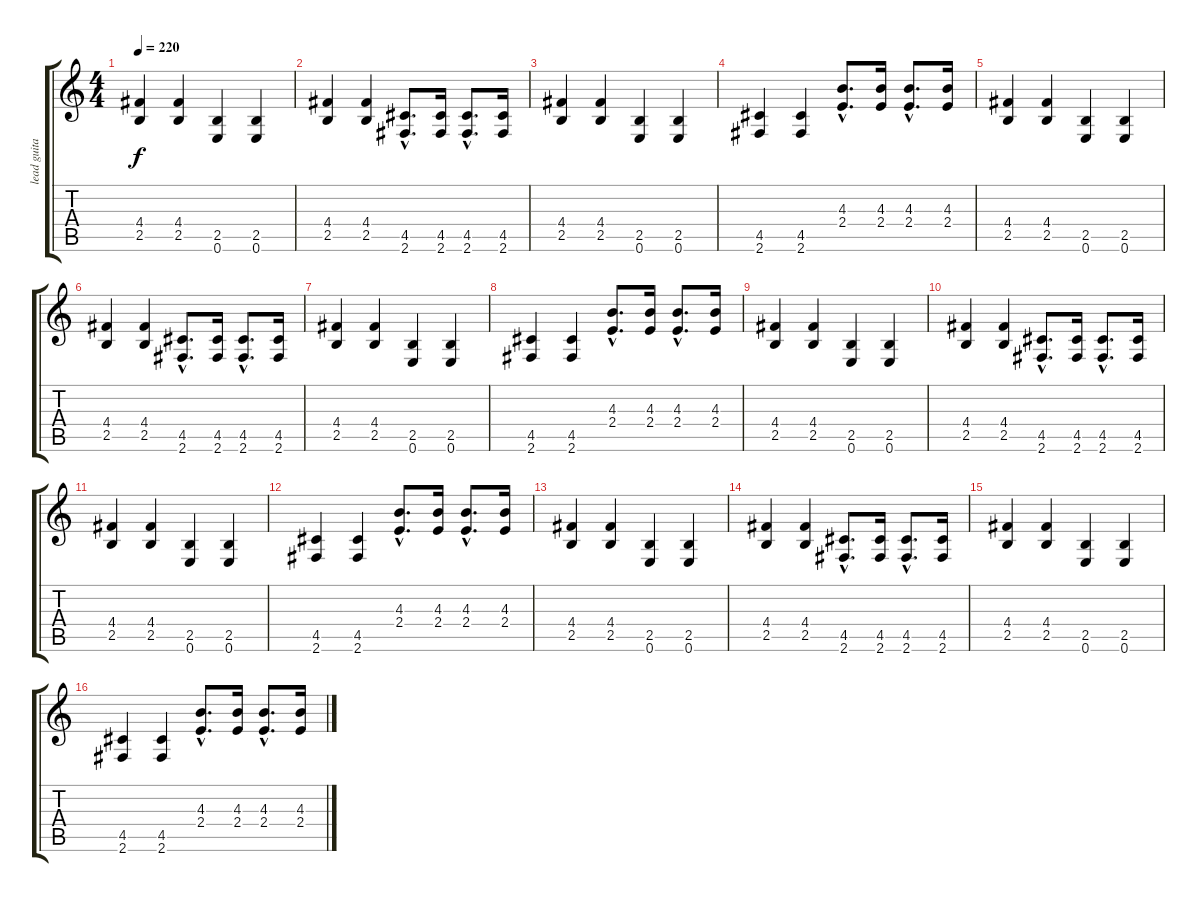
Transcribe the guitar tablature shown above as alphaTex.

\track ("lead guitar" "lead guita") {instrument distortionguitar}
\staff {score tabs}
\tuning (E4 B3 G3 D3 A2 E2) {hide}
\ts (4 4)
\tempo 220
\clef g2
\ks c
(4.4 2.5).4{dy f} (4.4 2.5).4 (2.5 0.6).4 (2.5 0.6).4 |
(4.4 2.5).4 (4.4 2.5).4 (4.5{hac} 2.6{hac}).8{d} (4.5 2.6).16 (4.5{hac} 2.6{hac}).8{d} (4.5 2.6).16 |
(4.4 2.5).4 (4.4 2.5).4 (2.5 0.6).4 (2.5 0.6).4 |
(4.5 2.6).4 (4.5 2.6).4 (4.3{hac} 2.4{hac}).8{d} (4.3 2.4).16 (4.3{hac} 2.4{hac}).8{d} (4.3 2.4).16 |
(4.4 2.5).4 (4.4 2.5).4 (2.5 0.6).4 (2.5 0.6).4 |
(4.4 2.5).4 (4.4 2.5).4 (4.5{hac} 2.6{hac}).8{d} (4.5 2.6).16 (4.5{hac} 2.6{hac}).8{d} (4.5 2.6).16 |
(4.4 2.5).4 (4.4 2.5).4 (2.5 0.6).4 (2.5 0.6).4 |
(4.5 2.6).4 (4.5 2.6).4 (4.3{hac} 2.4{hac}).8{d} (4.3 2.4).16 (4.3{hac} 2.4{hac}).8{d} (4.3 2.4).16 |
(4.4 2.5).4 (4.4 2.5).4 (2.5 0.6).4 (2.5 0.6).4 |
(4.4 2.5).4 (4.4 2.5).4 (4.5{hac} 2.6{hac}).8{d} (4.5 2.6).16 (4.5{hac} 2.6{hac}).8{d} (4.5 2.6).16 |
(4.4 2.5).4 (4.4 2.5).4 (2.5 0.6).4 (2.5 0.6).4 |
(4.5 2.6).4 (4.5 2.6).4 (4.3{hac} 2.4{hac}).8{d} (4.3 2.4).16 (4.3{hac} 2.4{hac}).8{d} (4.3 2.4).16 |
(4.4 2.5).4 (4.4 2.5).4 (2.5 0.6).4 (2.5 0.6).4 |
(4.4 2.5).4 (4.4 2.5).4 (4.5{hac} 2.6{hac}).8{d} (4.5 2.6).16 (4.5{hac} 2.6{hac}).8{d} (4.5 2.6).16 |
(4.4 2.5).4 (4.4 2.5).4 (2.5 0.6).4 (2.5 0.6).4 |
(4.5 2.6).4 (4.5 2.6).4 (4.3{hac} 2.4{hac}).8{d} (4.3 2.4).16 (4.3{hac} 2.4{hac}).8{d} (4.3 2.4).16
